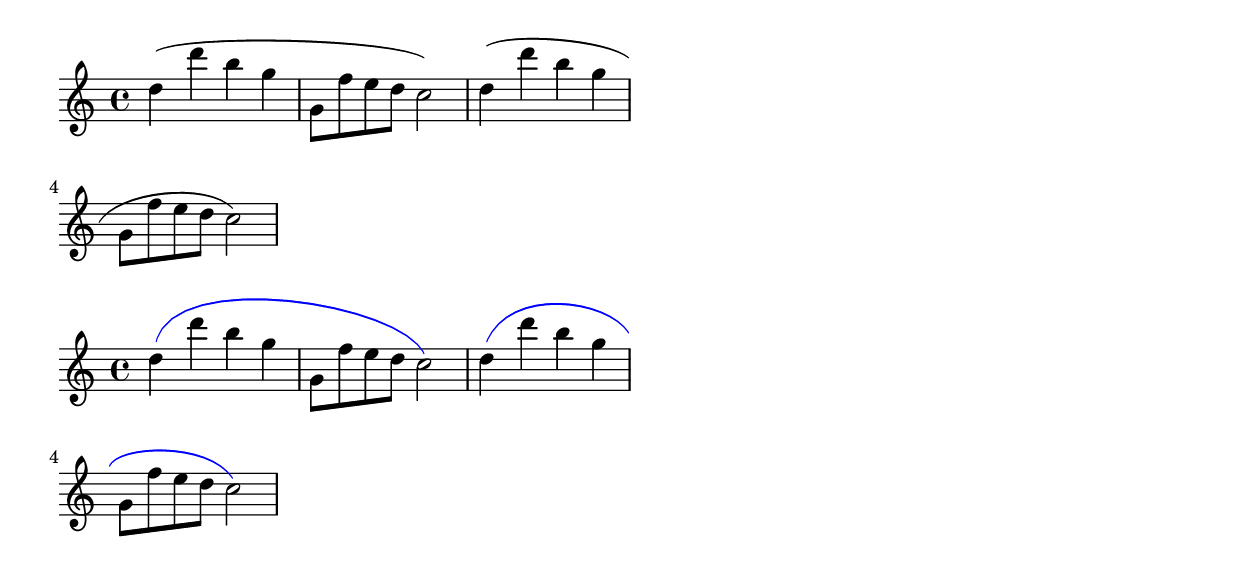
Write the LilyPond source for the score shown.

\version "2.17.6"

\header {
  texidoc = "The control points of a broken or unbroken slur may be offset by
@code{\\shape}.  The blue slurs are modified from the default slurs shown first."
}

\layout {
  indent = 0
  ragged-right = ##t
}

% unmodified
\relative c'' {
  d4( d' b g
  g,8 f' e d c2)
  d4( d' b g
  \break
  g,8 f' e d c2)
}

% modified
\relative c'' {
  \override Slur.color = #blue
  \shape #'((0 . -2) (-1 . 3.5) (0.5 . 0.5) (0 . -2.5)) Slur
  d4( d' b g g,8  f' e d c2)
  \shape #'(
   ((0 . -2.5) (0 . 1.5) (0 . 1) (0 . -0.5))
   ((1 . 2.5) (0 . 1.5) (0 . 1) (0 . 0))
  ) Slur
  d4( d' b g
  \break
  g,8 f' e d c2)
}
